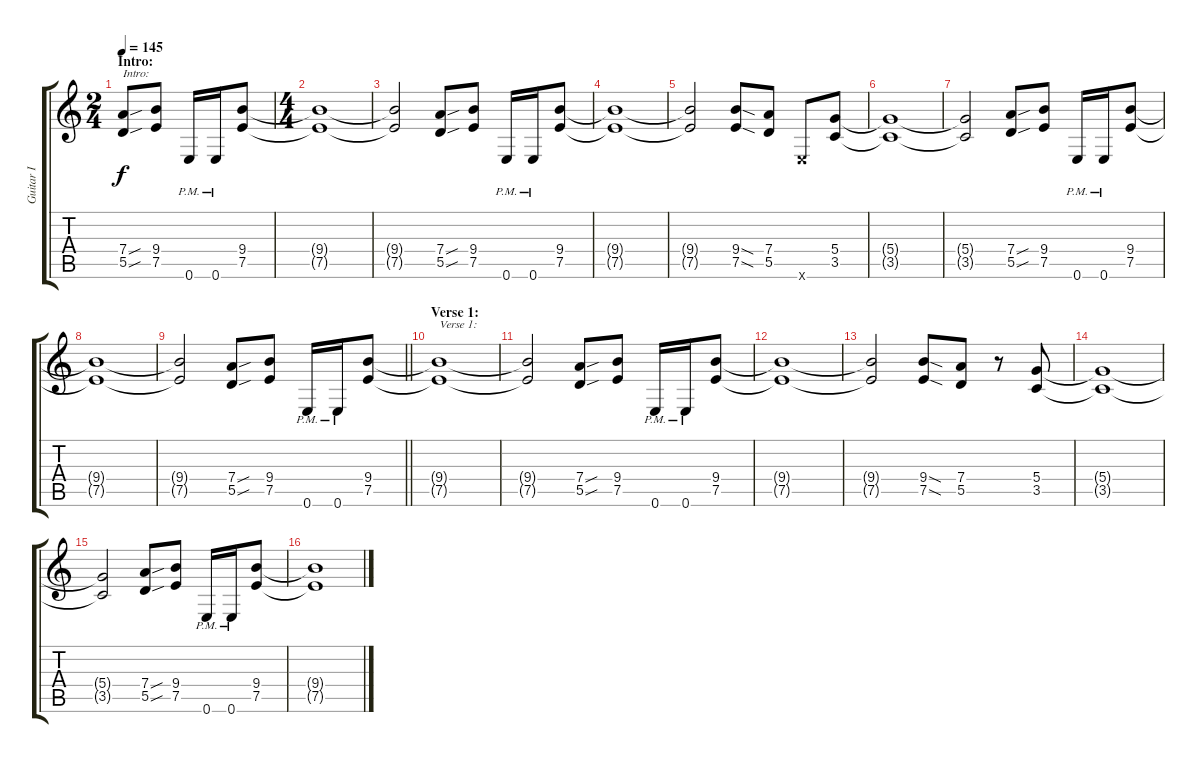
\track ("Guitar I" "Guitar I") {instrument distortionguitar}
\staff {score tabs}
\tuning (E4 B3 G3 D3 A2 E2) {hide}
\ts (2 4)
\section ("" "Intro:")
\tempo 145
\clef g2
\ks c
(7.4{sou} 5.5{sou}).8{txt "Intro:" dy f instrument distortionguitar} (9.4 7.5).8 0.6{pm}.16 0.6{pm}.16 (9.4 7.5).8 |
\ts (4 4)
(9.4{t} 7.5{t}).1 |
(9.4{t} 7.5{t}).2 (7.4{sou} 5.5{sou}).8 (9.4 7.5).8 0.6{pm}.16 0.6{pm}.16 (9.4 7.5).8 |
(9.4{t} 7.5{t}).1 |
(9.4{t} 7.5{t}).2 (9.4{sod} 7.5{sod}).8 (7.4 5.5).8 0.6{x}.8 (5.4 3.5).8 |
(5.4{t} 3.5{t}).1 |
(5.4{t} 3.5{t}).2 (7.4{sou} 5.5{sou}).8 (9.4 7.5).8 0.6{pm}.16 0.6{pm}.16 (9.4 7.5).8 |
(9.4{t} 7.5{t}).1 |
\barLineRight lightlight
(9.4{t} 7.5{t}).2 (7.4{sou} 5.5{sou}).8 (9.4 7.5).8 0.6{pm}.16 0.6{pm}.16 (9.4 7.5).8 |
\section ("" "Verse 1:")
(9.4{t} 7.5{t}).1{txt "Verse 1:"} |
(9.4{t} 7.5{t}).2 (7.4{sou} 5.5{sou}).8 (9.4 7.5).8 0.6{pm}.16 0.6{pm}.16 (9.4 7.5).8 |
(9.4{t} 7.5{t}).1 |
(9.4{t} 7.5{t}).2 (9.4{sod} 7.5{sod}).8 (7.4 5.5).8 r.8 (5.4 3.5).8 |
(5.4{t} 3.5{t}).1 |
(5.4{t} 3.5{t}).2 (7.4{sou} 5.5{sou}).8 (9.4 7.5).8 0.6{pm}.16 0.6{pm}.16 (9.4 7.5).8 |
(9.4{t} 7.5{t}).1
